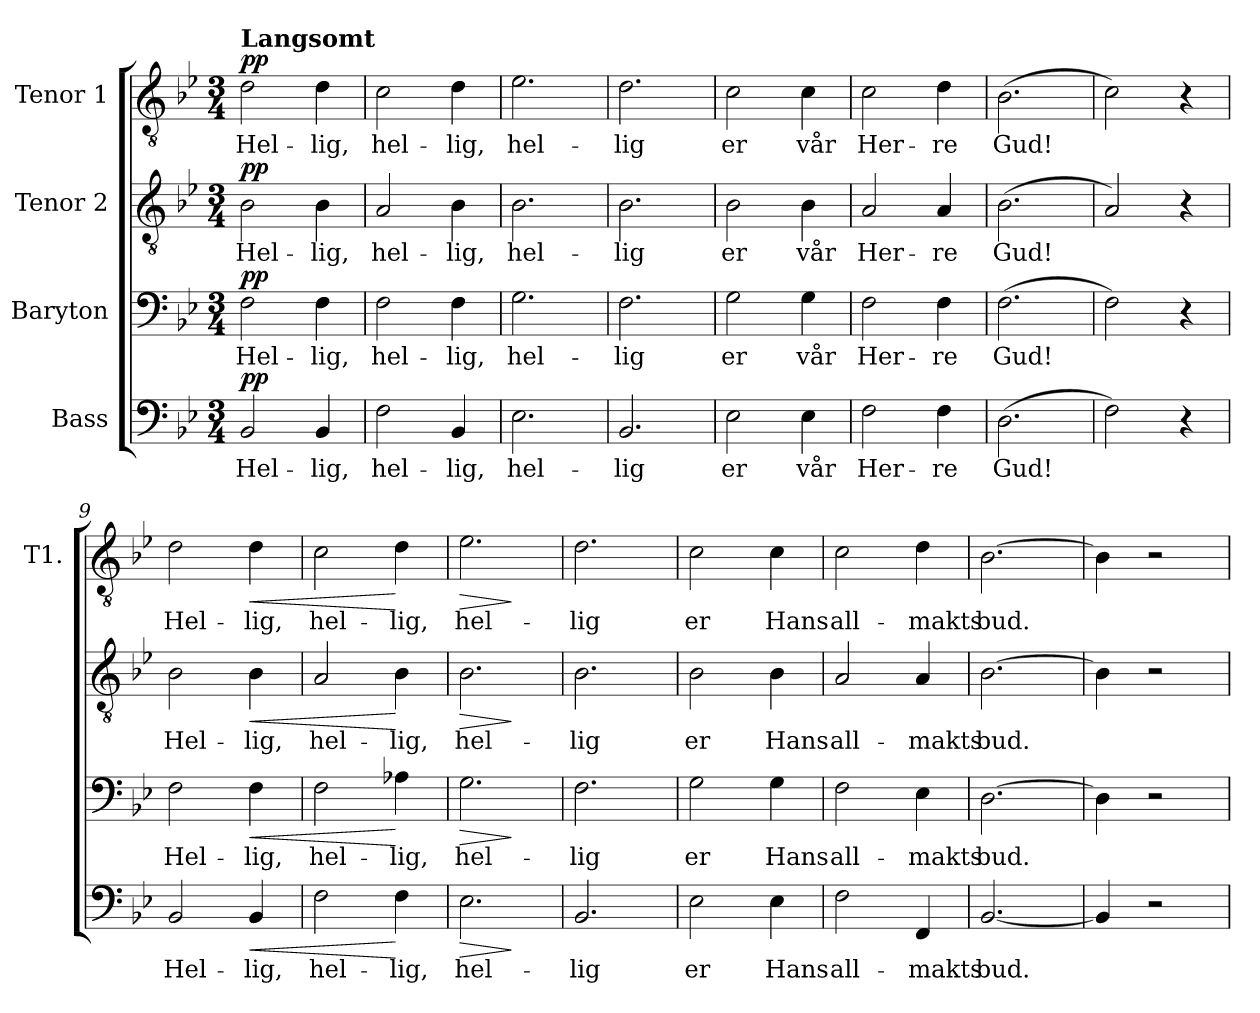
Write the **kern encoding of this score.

**kern	**text	**dynam	**kern	**text	**dynam	**kern	**text	**dynam	**kern	**text	**dynam
*part4	*part4	*part4	*part3	*part3	*part3	*part2	*part2	*part2	*part1	*part1	*part1
*staff4	*staff4	*staff4	*staff3	*staff3	*staff3	*staff2	*staff2	*staff2	*staff1	*staff1	*staff1
*I"Bass	*	*	*I"Baryton	*	*	*I"Tenor 2	*	*	*I"Tenor 1	*	*
*	*	*	*	*	*	*	*	*	*I'T1.	*	*
*clefF4	*	*	*clefF4	*	*	*clefGv2	*	*	*clefGv2	*	*
*k[b-e-]	*	*	*k[b-e-]	*	*	*k[b-e-]	*	*	*k[b-e-]	*	*
*M3/4	*	*	*M3/4	*	*	*M3/4	*	*	*M3/4	*	*
*MM100	*	*	*MM100	*	*	*MM100	*	*	*MM100	*	*
=1	=1	=1	=1	=1	=1	=1	=1	=1	=1	=1	=1
!	!	!	!	!	!	!	!	!	!LO:TX:a:B:t=Langsomt	!	!
!	!LO:LY:b	!LO:DY:a	!	!LO:LY:b	!LO:DY:a	!	!LO:LY:b	!LO:DY:a	!	!LO:LY:b	!LO:DY:a
2BB-/	Hel-	pp	2F\	Hel-	pp	2B-\	Hel-	pp	2d\	Hel-	pp
!	!LO:LY:b	!	!	!LO:LY:b	!	!	!LO:LY:b	!	!	!LO:LY:b	!
4BB-/	-lig,	.	4F\	-lig,	.	4B-\	-lig,	.	4d\	-lig,	.
=2	=2	=2	=2	=2	=2	=2	=2	=2	=2	=2	=2
!	!LO:LY:b	!	!	!LO:LY:b	!	!	!LO:LY:b	!	!	!LO:LY:b	!
2F\	hel-	.	2F\	hel-	.	2A/	hel-	.	2c\	hel-	.
!	!LO:LY:b	!	!	!LO:LY:b	!	!	!LO:LY:b	!	!	!LO:LY:b	!
4BB-/	-lig,	.	4F\	-lig,	.	4B-\	-lig,	.	4d\	-lig,	.
=3	=3	=3	=3	=3	=3	=3	=3	=3	=3	=3	=3
!	!LO:LY:b	!	!	!LO:LY:b	!	!	!LO:LY:b	!	!	!LO:LY:b	!
2.E-\	hel-	.	2.G\	hel-	.	2.B-\	hel-	.	2.e-\	hel-	.
=4	=4	=4	=4	=4	=4	=4	=4	=4	=4	=4	=4
!	!LO:LY:b	!	!	!LO:LY:b	!	!	!LO:LY:b	!	!	!LO:LY:b	!
2.BB-/	-lig	.	2.F\	-lig	.	2.B-\	-lig	.	2.d\	-lig	.
=5	=5	=5	=5	=5	=5	=5	=5	=5	=5	=5	=5
!	!LO:LY:b	!	!	!LO:LY:b	!	!	!LO:LY:b	!	!	!LO:LY:b	!
2E-\	er	.	2G\	er	.	2B-\	er	.	2c\	er	.
!	!LO:LY:b	!	!	!LO:LY:b	!	!	!LO:LY:b	!	!	!LO:LY:b	!
4E-\	vår	.	4G\	vår	.	4B-\	vår	.	4c\	vår	.
=6	=6	=6	=6	=6	=6	=6	=6	=6	=6	=6	=6
!	!LO:LY:b	!	!	!LO:LY:b	!	!	!LO:LY:b	!	!	!LO:LY:b	!
2F\	Her-	.	2F\	Her-	.	2A/	Her-	.	2c\	Her-	.
!	!LO:LY:b	!	!	!LO:LY:b	!	!	!LO:LY:b	!	!	!LO:LY:b	!
4F\	-re	.	4F\	-re	.	4A/	-re	.	4d\	-re	.
=7	=7	=7	=7	=7	=7	=7	=7	=7	=7	=7	=7
!	!LO:LY:b	!	!	!LO:LY:b	!	!	!LO:LY:b	!	!	!LO:LY:b	!
(>2.D\	Gud!	.	(>2.F\	Gud!	.	(>2.B-\	Gud!	.	(>2.B-\	Gud!	.
=8	=8	=8	=8	=8	=8	=8	=8	=8	=8	=8	=8
2F\)	.	.	2F\)	.	.	2A/)	.	.	2c\)	.	.
4r	.	.	4r	.	.	4r	.	.	4r	.	.
=9	=9	=9	=9	=9	=9	=9	=9	=9	=9	=9	=9
!	!LO:LY:b	!	!	!LO:LY:b	!	!	!LO:LY:b	!	!	!LO:LY:b	!
2BB-/	Hel-	.	2F\	Hel-	.	2B-\	Hel-	.	2d\	Hel-	.
!	!LO:LY:b	!LO:HP:b	!	!LO:LY:b	!LO:HP:b	!	!LO:LY:b	!LO:HP:b	!	!LO:LY:b	!LO:HP:b
4BB-/	-lig,	<	4F\	-lig,	<	4B-\	-lig,	<	4d\	-lig,	<
=10	=10	=10	=10	=10	=10	=10	=10	=10	=10	=10	=10
!	!LO:LY:b	!	!	!LO:LY:b	!	!	!LO:LY:b	!	!	!LO:LY:b	!
2F\	hel-	.	2F\	hel-	.	2A/	hel-	.	2c\	hel-	.
!	!LO:LY:b	!	!	!LO:LY:b	!	!	!LO:LY:b	!	!	!LO:LY:b	!
4F\	-lig,	[	4A-X\	-lig,	[	4B-\	-lig,	[	4d\	-lig,	[
=11	=11	=11	=11	=11	=11	=11	=11	=11	=11	=11	=11
!	!LO:LY:b	!LO:HP:b	!	!LO:LY:b	!LO:HP:b	!	!LO:LY:b	!LO:HP:b	!	!LO:LY:b	!LO:HP:b
2.E-\	hel-	>	2.G\	hel-	>	2.B-\	hel-	>	2.e-\	hel-	>
.	.	]	.	.	]	.	.	]	.	.	]
=12	=12	=12	=12	=12	=12	=12	=12	=12	=12	=12	=12
!	!LO:LY:b	!	!	!LO:LY:b	!	!	!LO:LY:b	!	!	!LO:LY:b	!
2.BB-/	-lig	.	2.F\	-lig	.	2.B-\	-lig	.	2.d\	-lig	.
=13	=13	=13	=13	=13	=13	=13	=13	=13	=13	=13	=13
!	!LO:LY:b	!	!	!LO:LY:b	!	!	!LO:LY:b	!	!	!LO:LY:b	!
2E-\	er	.	2G\	er	.	2B-\	er	.	2c\	er	.
!	!LO:LY:b	!	!	!LO:LY:b	!	!	!LO:LY:b	!	!	!LO:LY:b	!
4E-\	Hans	.	4G\	Hans	.	4B-\	Hans	.	4c\	Hans	.
!!LO:LB:g=z
=14	=14	=14	=14	=14	=14	=14	=14	=14	=14	=14	=14
!	!LO:LY:b	!	!	!LO:LY:b	!	!	!LO:LY:b	!	!	!LO:LY:b	!
2F\	all-	.	2F\	all-	.	2A/	all-	.	2c\	all-	.
!	!LO:LY:b	!	!	!LO:LY:b	!	!	!LO:LY:b	!	!	!LO:LY:b	!
4FF/	-makts	.	4E-\	-makts	.	4A/	-makts	.	4d\	-makts	.
=15	=15	=15	=15	=15	=15	=15	=15	=15	=15	=15	=15
!	!LO:LY:b	!	!	!LO:LY:b	!	!	!LO:LY:b	!	!	!LO:LY:b	!
[2.BB-/	bud.	.	[2.D\	bud.	.	[2.B-\	bud.	.	[2.B-\	bud.	.
=16	=16	=16	=16	=16	=16	=16	=16	=16	=16	=16	=16
4BB-/]	.	.	4D\]	.	.	4B-\]	.	.	4B-\]	.	.
2r	.	.	2r	.	.	2r	.	.	2r	.	.
=	=	=	=	=	=	=	=	=	=	=	=
*-	*-	*-	*-	*-	*-	*-	*-	*-	*-	*-	*-
